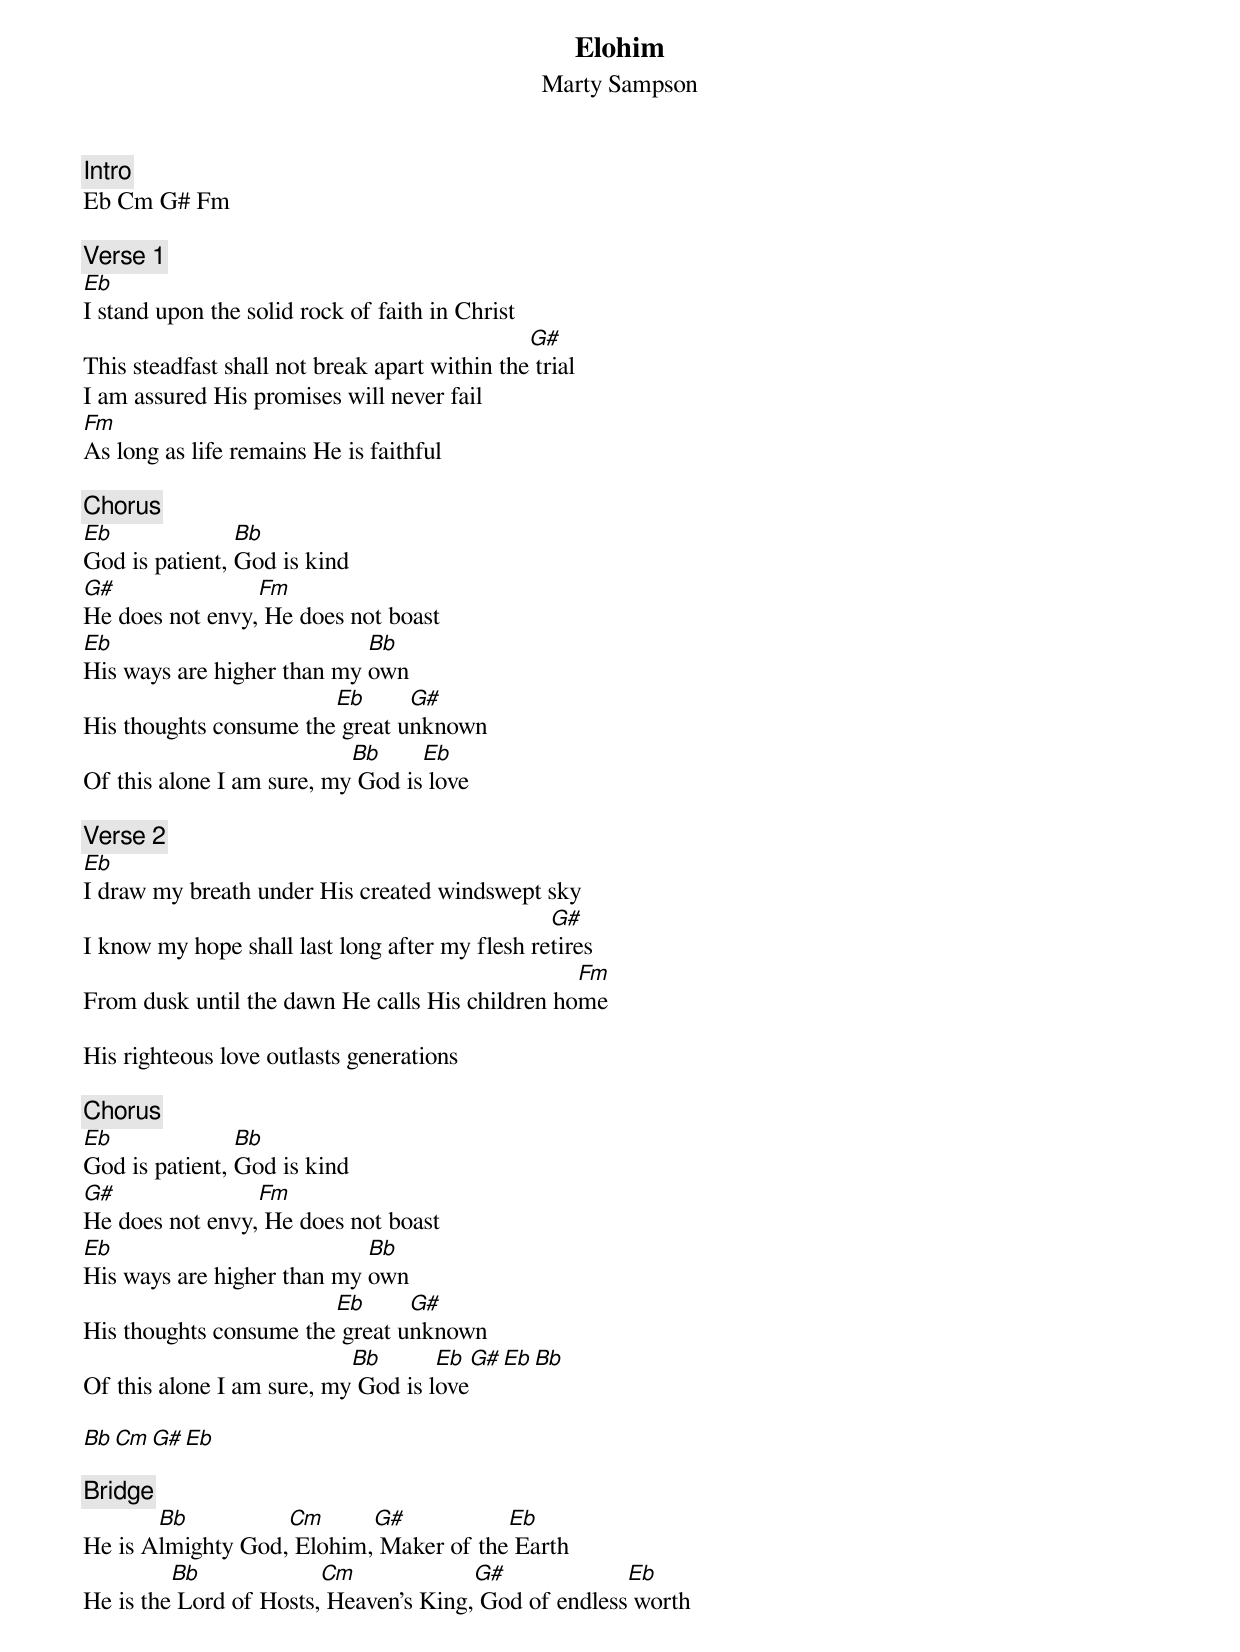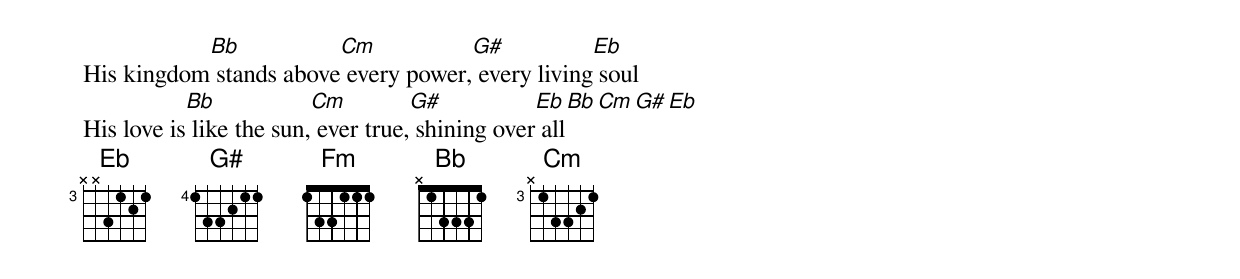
Elohim
Marty Sampson

[Intro]
Eb Cm G# Fm

[Verse 1]
Eb
I stand upon the solid rock of faith in Christ
                                               G#
This steadfast shall not break apart within the trial
I am assured His promises will never fail
Fm
As long as life remains He is faithful

[Chorus]
Eb              Bb
God is patient, God is kind
G#               Fm
He does not envy, He does not boast
Eb                          Bb
His ways are higher than my own
                        Eb      G#
His thoughts consume the great unknown
                           Bb     Eb
Of this alone I am sure, my God is love

[Verse 2]
Eb
I draw my breath under His created windswept sky
                                                G#
I know my hope shall last long after my flesh retires
                                                 Fm
From dusk until the dawn He calls His children home

His righteous love outlasts generations

[Chorus]
Eb              Bb
God is patient, God is kind
G#               Fm
He does not envy, He does not boast
Eb                          Bb
His ways are higher than my own
                        Eb      G#
His thoughts consume the great unknown
                           Bb       Eb  G#   Eb Bb
Of this alone I am sure, my God is love

Bb Cm G# Eb

[Bridge]
       Bb          Cm      G#           Eb
He is Almighty God, Elohim, Maker of the Earth
         Bb             Cm             G#             Eb
He is the Lord of Hosts, Heaven's King, God of endless worth
           Bb           Cm           G#           Eb
His kingdom stands above every power, every living soul
           Bb            Cm         G#           Eb   Bb Cm G# Eb
His love is like the sun, ever true, shining over all
